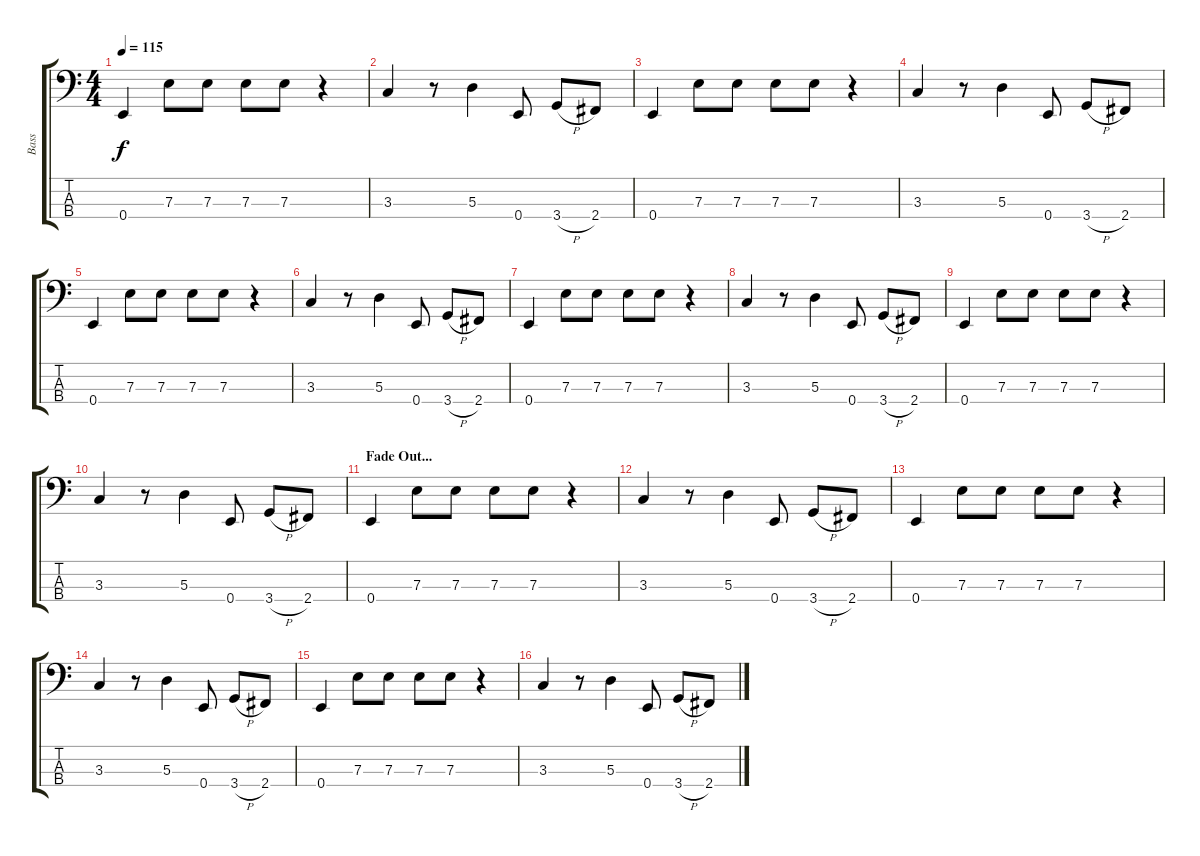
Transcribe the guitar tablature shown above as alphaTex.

\track ("Bass" "Bass") {instrument electricbasspick}
\staff {score tabs}
\tuning (G2 D2 A1 E1) {hide}
\ts (4 4)
\tempo 115
\clef f4
\ks c
0.4.4{dy f} 7.3.8 7.3.8 7.3.8 7.3.8 r.4 |
3.3.4 r.8 5.3.4 0.4.8 3.4{h}.8 2.4.8 |
0.4.4 7.3.8 7.3.8 7.3.8 7.3.8 r.4 |
3.3.4 r.8 5.3.4 0.4.8 3.4{h}.8 2.4.8 |
0.4.4 7.3.8 7.3.8 7.3.8 7.3.8 r.4 |
3.3.4 r.8 5.3.4 0.4.8 3.4{h}.8 2.4.8 |
0.4.4 7.3.8 7.3.8 7.3.8 7.3.8 r.4 |
3.3.4 r.8 5.3.4 0.4.8 3.4{h}.8 2.4.8 |
0.4.4 7.3.8 7.3.8 7.3.8 7.3.8 r.4 |
3.3.4 r.8 5.3.4 0.4.8 3.4{h}.8 2.4.8 |
\section ("" "Fade Out...")
0.4.4 7.3.8 7.3.8 7.3.8 7.3.8 r.4 |
3.3.4 r.8 5.3.4 0.4.8 3.4{h}.8 2.4.8 |
0.4.4 7.3.8 7.3.8 7.3.8 7.3.8 r.4 |
3.3.4 r.8 5.3.4 0.4.8 3.4{h}.8 2.4.8 |
0.4.4 7.3.8 7.3.8 7.3.8 7.3.8 r.4 |
3.3.4 r.8 5.3.4 0.4.8 3.4{h}.8 2.4.8
